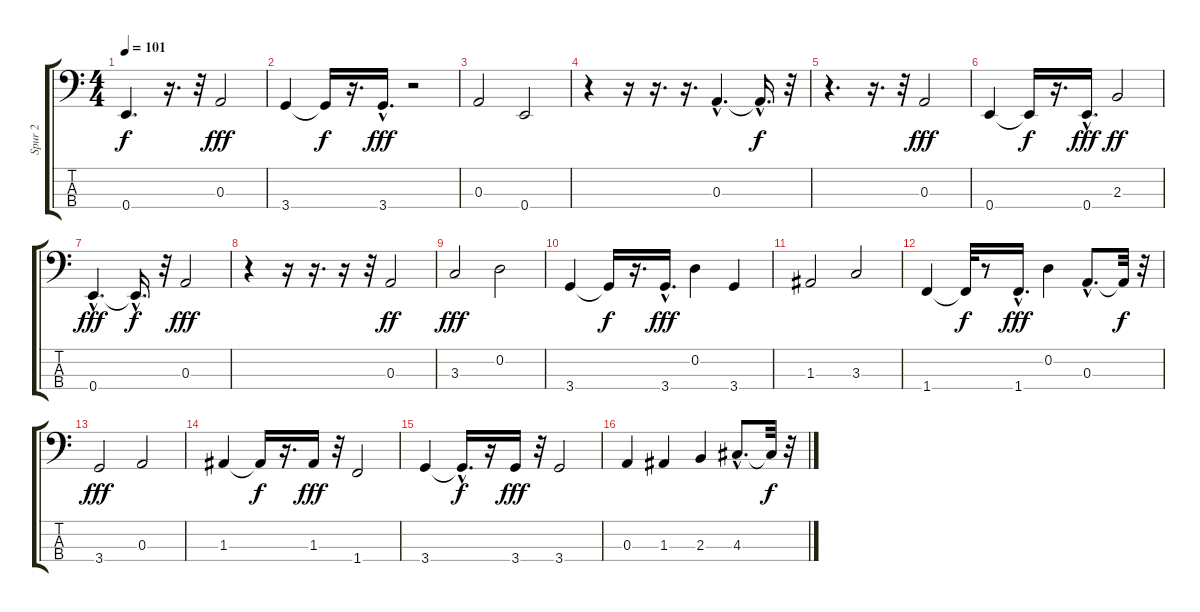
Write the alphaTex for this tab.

\track ("Spur 2" "Spur 2") {instrument electricbassfinger}
\staff {score tabs}
\tuning (G2 D2 A1 E1) {hide}
\ts (4 4)
\tempo 101
\clef f4
\ks c
0.4{t}.4{d dy f} r.16{d} r.32 0.3.2{dy fff} |
3.4.4 3.4{t}.16{dy f} r.16{d} 3.4{hac}.16{d dy fff} r.2 |
0.3.2 0.4.2 |
r.4 r.16 r.16{d} r.16{d} 0.3{hac}.4{d} 0.3{hac t}.16{d dy f} r.32 |
r.4{d} r.16{d} r.32 0.3.2{dy fff} |
0.4.4 0.4{t}.16{dy f} r.16{d} 0.4{hac}.16{d dy fff} 2.3.2{dy ff} |
0.4{hac}.4{d dy fff} 0.4{hac t}.16{d dy f} r.32 0.3.2{dy fff} |
r.4 r.16 r.16{d} r.16 r.32 0.3.2{dy ff} |
3.3.2{dy fff} 0.2.2 |
3.4.4 3.4{t}.16{dy f} r.16{d} 3.4{hac}.16{d dy fff} 0.2.4 3.4.4 |
1.3.2 3.3.2 |
1.4.4 1.4{t}.32{dy f} r.8 1.4{hac}.16{d dy fff} 0.2.4 0.3{hac}.8{d} 0.3{t}.32{dy f} r.32 |
3.4.2{dy fff} 0.3.2 |
1.3.4 1.3{t}.16{dy f} r.16{d} 1.3.16{dy fff} r.32 1.4.2 |
3.4.4 3.4{hac t}.16{d dy f} r.16 3.4.16{dy fff} r.32 3.4.2 |
0.3.4 1.3.4 2.3.4 4.3{hac}.8{d} 4.3{t}.32{dy f} r.32
